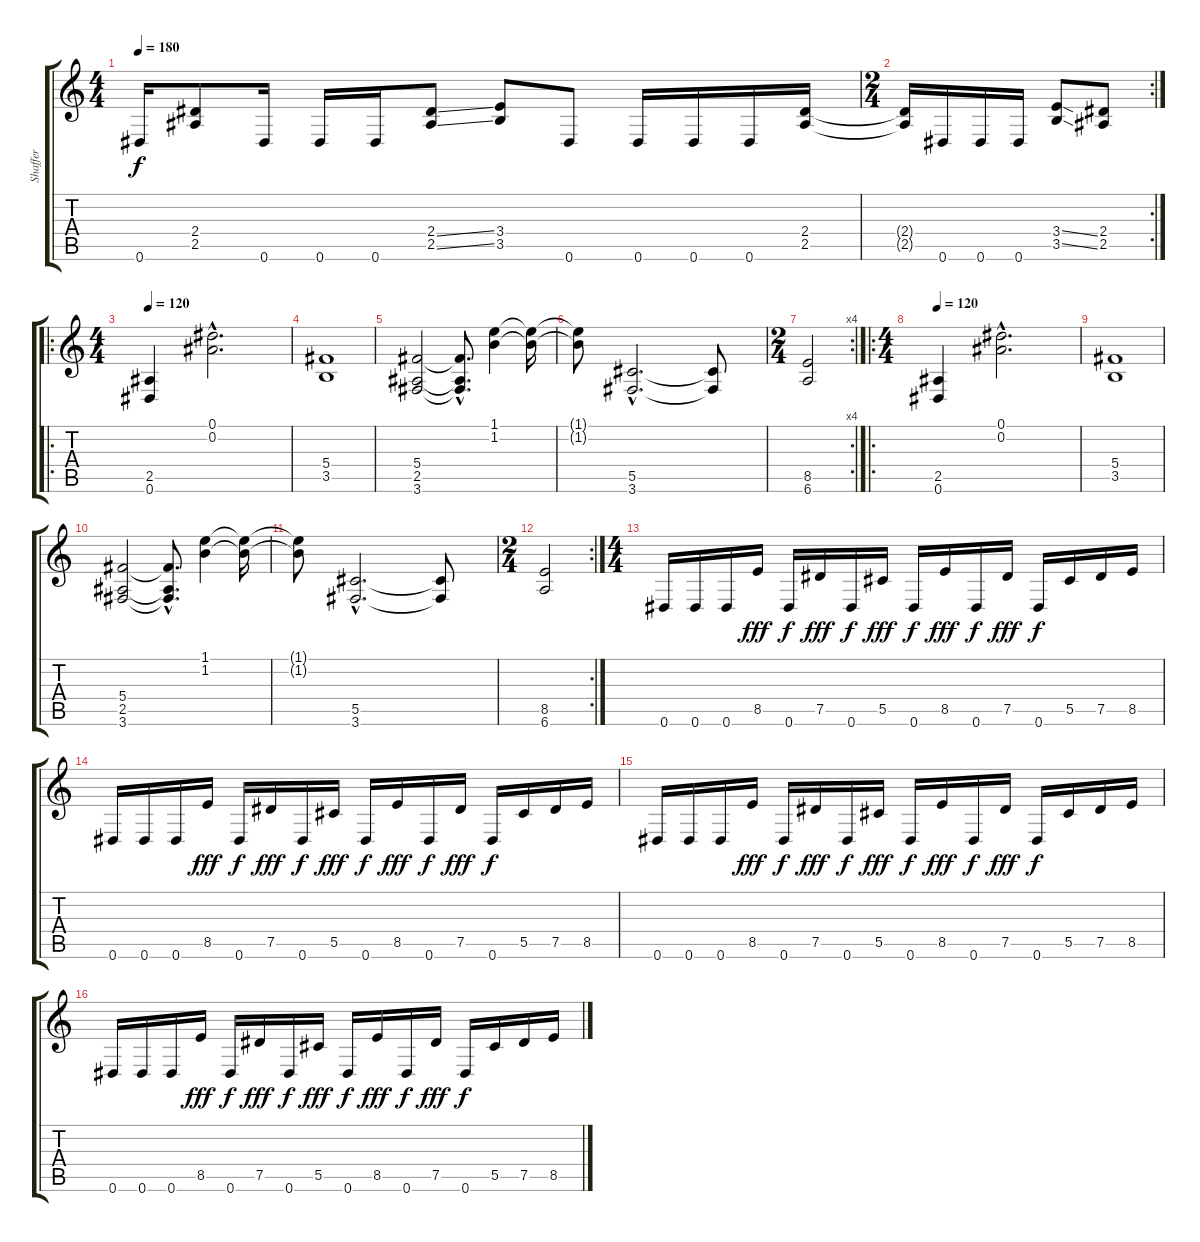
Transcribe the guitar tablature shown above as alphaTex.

\track ("Shaffer" "Shaffer") {instrument distortionguitar}
\staff {score tabs}
\tuning (Eb4 Bb3 Gb3 Db3 Ab2 Eb2) {hide}
\ts (4 4)
\tempo 180
\clef g2
\ks c
0.6.16{dy f} (2.4 2.5).8 0.6.16 0.6.16 0.6.16 (2.4{ss} 2.5{ss}).8 (3.4 3.5).8 0.6.8 0.6.16 0.6.16 0.6.16 (2.4 2.5).16 |
\rc 2
\ts (2 4)
(2.4{t} 2.5{t}).16 0.6.16 0.6.16 0.6.16 (3.4{ss} 3.5{ss}).8 (2.4 2.5).8 |
\ro
\ts (4 4)
\tempo 120
(2.5 0.6).4 (0.1{hac} 0.2{hac}).2{d} |
(5.4 3.5).1 |
(5.4 2.5 3.6).2 (5.4{hac t} 2.5{hac t} 3.6{hac t}).8{d} (1.1 1.2).4 (1.1{t} 1.2{t}).16 |
(1.1{t} 1.2{t}).8 (5.5{hac} 3.6{hac}).2{d} (5.5{t} 3.6{t}).8 |
\rc 4
\ts (2 4)
(8.5 6.6).2 |
\ro
\ts (4 4)
\tempo 120
(2.5 0.6).4 (0.1{hac} 0.2{hac}).2{d} |
(5.4 3.5).1 |
(5.4 2.5 3.6).2 (5.4{hac t} 2.5{hac t} 3.6{hac t}).8{d} (1.1 1.2).4 (1.1{t} 1.2{t}).16 |
(1.1{t} 1.2{t}).8 (5.5{hac} 3.6{hac}).2{d} (5.5{t} 3.6{t}).8 |
\rc 2
\ts (2 4)
(8.5 6.6).2 |
\ts (4 4)
0.6.16 0.6.16 0.6.16 8.5.16{dy fff} 0.6.16{dy f} 7.5.16{dy fff} 0.6.16{dy f} 5.5.16{dy fff} 0.6.16{dy f} 8.5.16{dy fff} 0.6.16{dy f} 7.5.16{dy fff} 0.6.16{dy f} 5.5.16 7.5.16 8.5.16 |
0.6.16 0.6.16 0.6.16 8.5.16{dy fff} 0.6.16{dy f} 7.5.16{dy fff} 0.6.16{dy f} 5.5.16{dy fff} 0.6.16{dy f} 8.5.16{dy fff} 0.6.16{dy f} 7.5.16{dy fff} 0.6.16{dy f} 5.5.16 7.5.16 8.5.16 |
0.6.16 0.6.16 0.6.16 8.5.16{dy fff} 0.6.16{dy f} 7.5.16{dy fff} 0.6.16{dy f} 5.5.16{dy fff} 0.6.16{dy f} 8.5.16{dy fff} 0.6.16{dy f} 7.5.16{dy fff} 0.6.16{dy f} 5.5.16 7.5.16 8.5.16 |
0.6.16 0.6.16 0.6.16 8.5.16{dy fff} 0.6.16{dy f} 7.5.16{dy fff} 0.6.16{dy f} 5.5.16{dy fff} 0.6.16{dy f} 8.5.16{dy fff} 0.6.16{dy f} 7.5.16{dy fff} 0.6.16{dy f} 5.5.16 7.5.16 8.5.16
